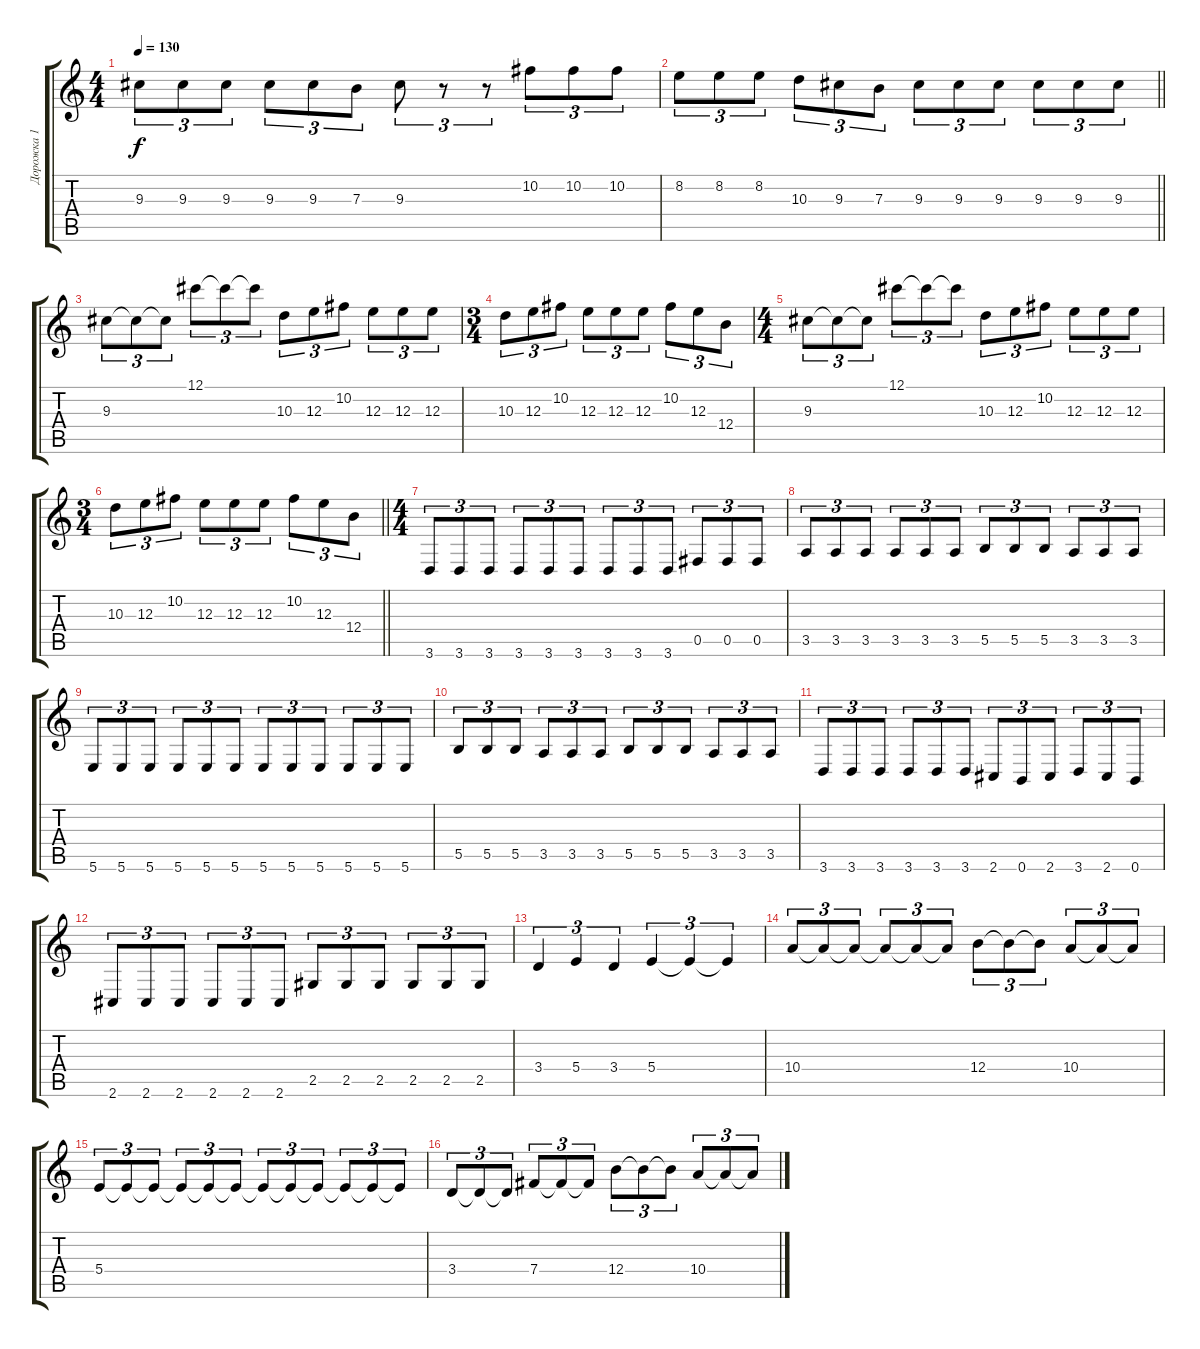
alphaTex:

\track ("Дорожка 1" "Дорожка 1") {instrument distortionguitar}
\staff {score tabs}
\tuning (Db4 Ab3 E3 B2 Gb2 B1) {hide}
\ts (4 4)
\tempo 130
\clef g2
\ks c
9.3.8{tu (3 2) dy f} 9.3.8{tu (3 2)} 9.3.8{tu (3 2)} 9.3.8{tu (3 2)} 9.3.8{tu (3 2)} 7.3.8{tu (3 2)} 9.3.8{tu (3 2)} r.8{tu (3 2)} r.8{tu (3 2)} 10.2.8{tu (3 2)} 10.2.8{tu (3 2)} 10.2.8{tu (3 2)} |
\barLineRight lightlight
8.2.8{tu (3 2)} 8.2.8{tu (3 2)} 8.2.8{tu (3 2)} 10.3.8{tu (3 2)} 9.3.8{tu (3 2)} 7.3.8{tu (3 2)} 9.3.8{tu (3 2)} 9.3.8{tu (3 2)} 9.3.8{tu (3 2)} 9.3.8{tu (3 2)} 9.3.8{tu (3 2)} 9.3.8{tu (3 2)} |
\section ("" " ")
9.3.8{tu (3 2)} 9.3{t}.8{tu (3 2)} 9.3{t}.8{tu (3 2)} 12.1.8{tu (3 2)} 12.1{t}.8{tu (3 2)} 12.1{t}.8{tu (3 2)} 10.3.8{tu (3 2)} 12.3.8{tu (3 2)} 10.2.8{tu (3 2)} 12.3.8{tu (3 2)} 12.3.8{tu (3 2)} 12.3.8{tu (3 2)} |
\ts (3 4)
10.3.8{tu (3 2)} 12.3.8{tu (3 2)} 10.2.8{tu (3 2)} 12.3.8{tu (3 2)} 12.3.8{tu (3 2)} 12.3.8{tu (3 2)} 10.2.8{tu (3 2)} 12.3.8{tu (3 2)} 12.4.8{tu (3 2)} |
\ts (4 4)
9.3.8{tu (3 2)} 9.3{t}.8{tu (3 2)} 9.3{t}.8{tu (3 2)} 12.1.8{tu (3 2)} 12.1{t}.8{tu (3 2)} 12.1{t}.8{tu (3 2)} 10.3.8{tu (3 2)} 12.3.8{tu (3 2)} 10.2.8{tu (3 2)} 12.3.8{tu (3 2)} 12.3.8{tu (3 2)} 12.3.8{tu (3 2)} |
\ts (3 4)
\barLineRight lightlight
10.3.8{tu (3 2)} 12.3.8{tu (3 2)} 10.2.8{tu (3 2)} 12.3.8{tu (3 2)} 12.3.8{tu (3 2)} 12.3.8{tu (3 2)} 10.2.8{tu (3 2)} 12.3.8{tu (3 2)} 12.4.8{tu (3 2)} |
\ts (4 4)
\section ("" " ")
3.6.8{tu (3 2)} 3.6.8{tu (3 2)} 3.6.8{tu (3 2)} 3.6.8{tu (3 2)} 3.6.8{tu (3 2)} 3.6.8{tu (3 2)} 3.6.8{tu (3 2)} 3.6.8{tu (3 2)} 3.6.8{tu (3 2)} 0.5.8{tu (3 2)} 0.5.8{tu (3 2)} 0.5.8{tu (3 2)} |
3.5.8{tu (3 2)} 3.5.8{tu (3 2)} 3.5.8{tu (3 2)} 3.5.8{tu (3 2)} 3.5.8{tu (3 2)} 3.5.8{tu (3 2)} 5.5.8{tu (3 2)} 5.5.8{tu (3 2)} 5.5.8{tu (3 2)} 3.5.8{tu (3 2)} 3.5.8{tu (3 2)} 3.5.8{tu (3 2)} |
5.6.8{tu (3 2)} 5.6.8{tu (3 2)} 5.6.8{tu (3 2)} 5.6.8{tu (3 2)} 5.6.8{tu (3 2)} 5.6.8{tu (3 2)} 5.6.8{tu (3 2)} 5.6.8{tu (3 2)} 5.6.8{tu (3 2)} 5.6.8{tu (3 2)} 5.6.8{tu (3 2)} 5.6.8{tu (3 2)} |
5.5.8{tu (3 2)} 5.5.8{tu (3 2)} 5.5.8{tu (3 2)} 3.5.8{tu (3 2)} 3.5.8{tu (3 2)} 3.5.8{tu (3 2)} 5.5.8{tu (3 2)} 5.5.8{tu (3 2)} 5.5.8{tu (3 2)} 3.5.8{tu (3 2)} 3.5.8{tu (3 2)} 3.5.8{tu (3 2)} |
3.6.8{tu (3 2)} 3.6.8{tu (3 2)} 3.6.8{tu (3 2)} 3.6.8{tu (3 2)} 3.6.8{tu (3 2)} 3.6.8{tu (3 2)} 2.6.8{tu (3 2)} 0.6.8{tu (3 2)} 2.6.8{tu (3 2)} 3.6.8{tu (3 2)} 2.6.8{tu (3 2)} 0.6.8{tu (3 2)} |
2.6.8{tu (3 2)} 2.6.8{tu (3 2)} 2.6.8{tu (3 2)} 2.6.8{tu (3 2)} 2.6.8{tu (3 2)} 2.6.8{tu (3 2)} 2.5.8{tu (3 2)} 2.5.8{tu (3 2)} 2.5.8{tu (3 2)} 2.5.8{tu (3 2)} 2.5.8{tu (3 2)} 2.5.8{tu (3 2)} |
3.4.4{tu (3 2)} 5.4.4{tu (3 2)} 3.4.4{tu (3 2)} 5.4.4{tu (3 2)} 5.4{t}.4{tu (3 2)} 5.4{t}.4{tu (3 2)} |
10.4.8{tu (3 2)} 10.4{t}.8{tu (3 2)} 10.4{t}.8{tu (3 2)} 10.4{t}.8{tu (3 2)} 10.4{t}.8{tu (3 2)} 10.4{t}.8{tu (3 2)} 12.4.8{tu (3 2)} 12.4{t}.8{tu (3 2)} 12.4{t}.8{tu (3 2)} 10.4.8{tu (3 2)} 10.4{t}.8{tu (3 2)} 10.4{t}.8{tu (3 2)} |
5.4.8{tu (3 2)} 5.4{t}.8{tu (3 2)} 5.4{t}.8{tu (3 2)} 5.4{t}.8{tu (3 2)} 5.4{t}.8{tu (3 2)} 5.4{t}.8{tu (3 2)} 5.4{t}.8{tu (3 2)} 5.4{t}.8{tu (3 2)} 5.4{t}.8{tu (3 2)} 5.4{t}.8{tu (3 2)} 5.4{t}.8{tu (3 2)} 5.4{t}.8{tu (3 2)} |
3.4.8{tu (3 2)} 3.4{t}.8{tu (3 2)} 3.4{t}.8{tu (3 2)} 7.4.8{tu (3 2)} 7.4{t}.8{tu (3 2)} 7.4{t}.8{tu (3 2)} 12.4.8{tu (3 2)} 12.4{t}.8{tu (3 2)} 12.4{t}.8{tu (3 2)} 10.4.8{tu (3 2)} 10.4{t}.8{tu (3 2)} 10.4{t}.8{tu (3 2)}
